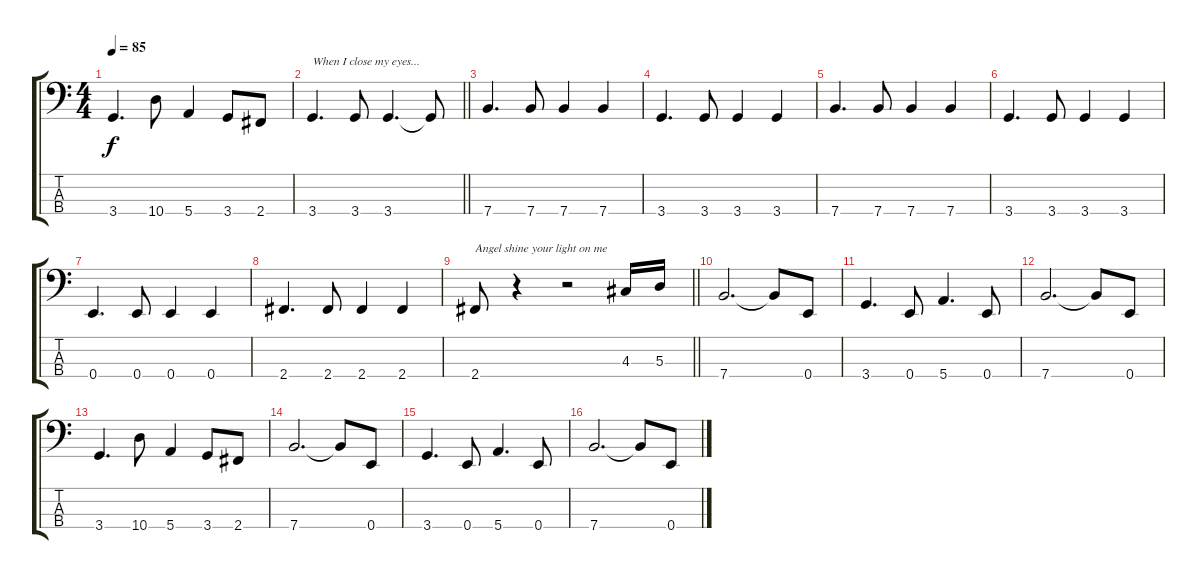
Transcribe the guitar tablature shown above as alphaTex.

\track "" {instrument electricbassfinger}
\staff {score tabs}
\tuning (G2 D2 A1 E1) {hide}
\ts (4 4)
\tempo 85
\clef f4
\ks c
3.4.4{d dy f} 10.4.8 5.4.4 3.4.8 2.4.8 |
\barLineRight lightlight
3.4.4{d txt "When I close my eyes..."} 3.4.8 3.4.4{d} 3.4{t}.8 |
7.4.4{d} 7.4.8 7.4.4 7.4.4 |
3.4.4{d} 3.4.8 3.4.4 3.4.4 |
7.4.4{d} 7.4.8 7.4.4 7.4.4 |
3.4.4{d} 3.4.8 3.4.4 3.4.4 |
0.4.4{d} 0.4.8 0.4.4 0.4.4 |
2.4.4{d} 2.4.8 2.4.4 2.4.4 |
\barLineRight lightlight
2.4.8{txt "Angel shine your light on me"} r.4 r.2 4.3.16 5.3.16 |
7.4.2{d} 7.4{t}.8 0.4.8 |
3.4.4{d} 0.4.8 5.4.4{d} 0.4.8 |
7.4.2{d} 7.4{t}.8 0.4.8 |
3.4.4{d} 10.4.8 5.4.4 3.4.8 2.4.8 |
7.4.2{d} 7.4{t}.8 0.4.8 |
3.4.4{d} 0.4.8 5.4.4{d} 0.4.8 |
7.4.2{d} 7.4{t}.8 0.4.8
